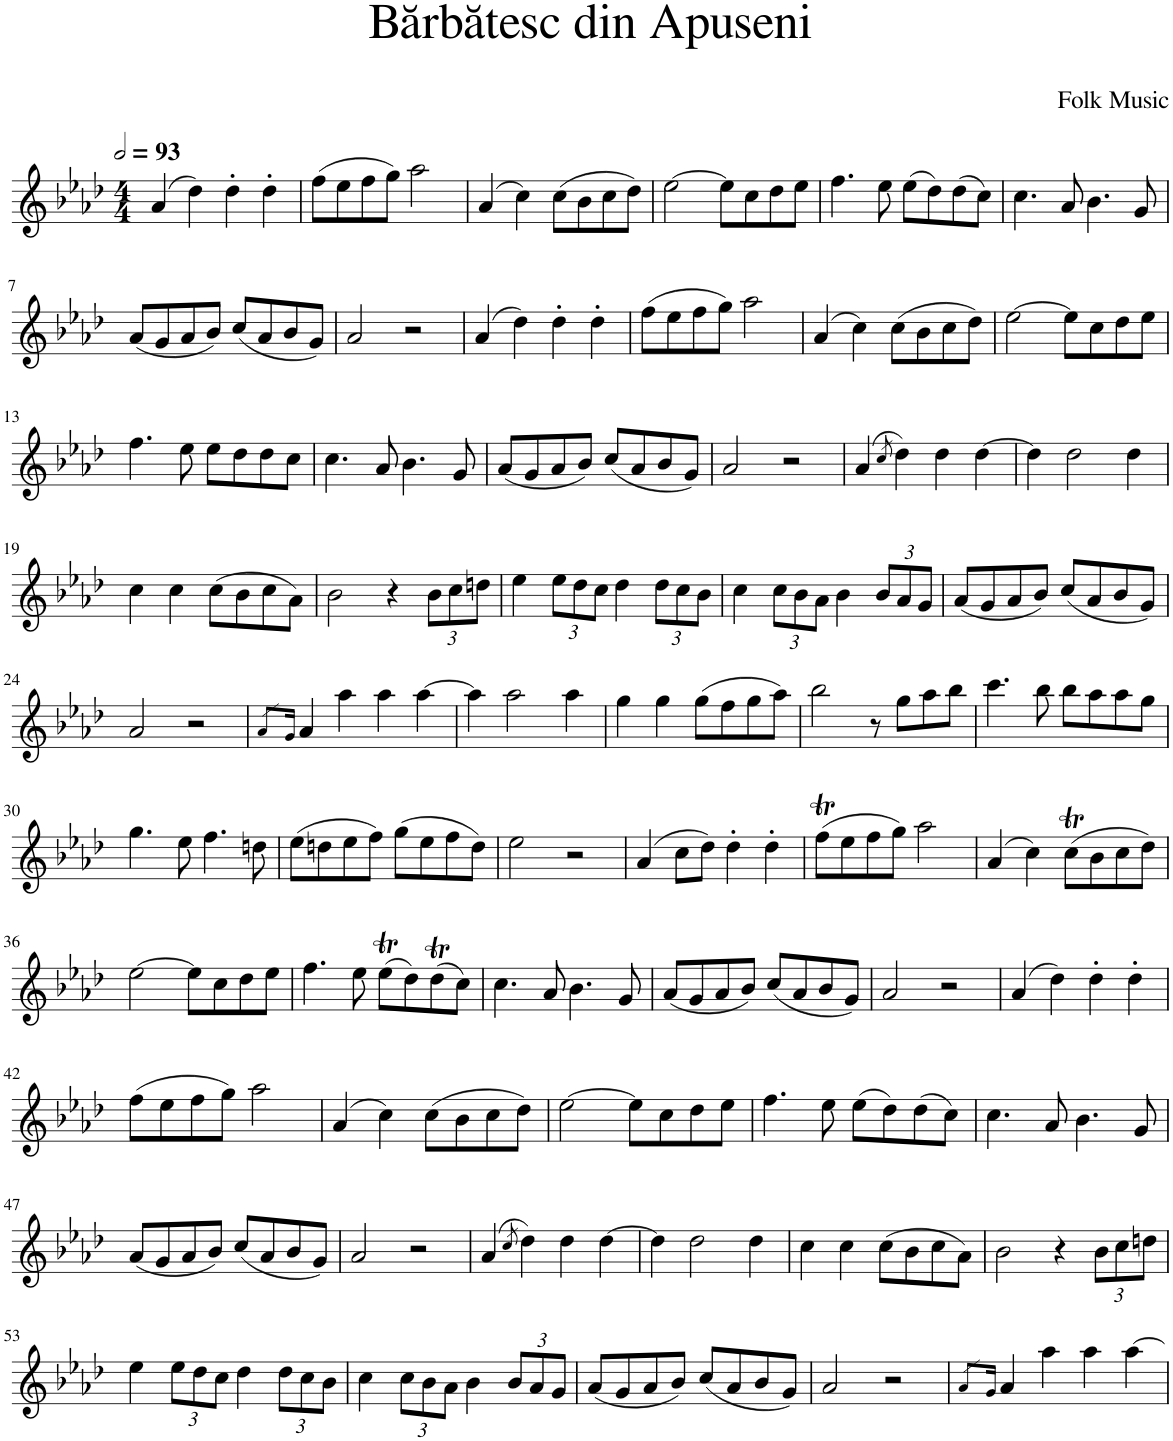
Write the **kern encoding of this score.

**kern
*part1
*staff1
*I"Clarinet Sib
*I'Cl. Sib
*clefG2
*Trd1c2
*k[b-e-a-d-]
*M4/4
*MM186
=1
(4a-/
4dd-\)
4dd-'\
4dd-'\
=2
(8ff\L
8ee-\
8ff\
8gg\J)
2aa-\
=3
(4a-/
4cc\)
(8cc\L
8b-\
8cc\
8dd-\J)
=4
[2ee-\
8ee-\L]
8cc\
8dd-\
8ee-\J
=5
4.ff\
8ee-\
(8ee-\L
8dd-\)
(8dd-\
8cc\J)
=6
4.cc\
8a-/
4.b-\
8g/
!!LO:LB:g=z
=7
(8a-/L
8g/
8a-/
8b-/J)
(8cc/L
8a-/
8b-/
8g/J)
=8
2a-/
2r
=9
(4a-/
4dd-\)
4dd-'\
4dd-'\
=10
(8ff\L
8ee-\
8ff\
8gg\J)
2aa-\
=11
(4a-/
4cc\)
(8cc\L
8b-\
8cc\
8dd-\J)
=12
[2ee-\
8ee-\L]
8cc\
8dd-\
8ee-\J
!!LO:LB:g=z
=13
4.ff\
8ee-\
8ee-\L
8dd-\
8dd-\
8cc\J
=14
4.cc\
8a-/
4.b-\
8g/
=15
(8a-/L
8g/
8a-/
8b-/J)
(8cc/L
8a-/
8b-/
8g/J)
=16
2a-/
2r
=17
(4a-/
8qcc/
4dd-\)
4dd-\
[4dd-\
=18
4dd-\]
2dd-\
4dd-\
!!LO:LB:g=z
=19
4cc\
4cc\
(8cc\L
8b-\
8cc\
8a-\J)
=20
2b-\
4r
*Xbrackettup
12b-\L
12cc\
12ddn\J
=21
4ee-\
12ee-\L
12dd-\
12cc\J
4dd-\
12dd-\L
12cc\
12b-\J
=22
4cc\
12cc\L
12b-\
12a-\J
4b-\
12b-/L
12a-/
12g/J
=23
(8a-/L
8g/
8a-/
8b-/J)
(8cc/L
8a-/
8b-/
8g/J)
!!LO:LB:g=z
=24
2a-/
2r
=25
8qa-/L
16qg/Jk
4a-/
4aa-\
4aa-\
[4aa-\
=26
4aa-\]
2aa-\
4aa-\
=27
4gg\
4gg\
(8gg\L
8ff\
8gg\
8aa-\J)
=28
2bb-\
8r
8gg\L
8aa-\
8bb-\J
=29
4.ccc\
8bb-\
8bb-\L
8aa-\
8aa-\
8gg\J
!!LO:LB:g=z
=30
4.gg\
8ee-\
4.ff\
8ddn\
=31
(8ee-\L
8ddn\
8ee-\
8ff\J)
(8gg\L
8ee-\
8ff\
8dd\J)
=32
2ee-\
2r
=33
(4a-/
8cc\L
8dd-\J)
4dd-'\
4dd-'\
=34
(8ffT\L
8ee-\
8ff\
8gg\J)
2aa-\
=35
(4a-/
4cc\)
(8cct\L
8b-\
8cc\
8dd-\J)
!!LO:LB:g=z
=36
[2ee-\
8ee-\L]
8cc\
8dd-\
8ee-\J
=37
4.ff\
8ee-\
(8ee-T\L
8dd-\)
(8dd-T\
8cc\J)
=38
4.cc\
8a-/
4.b-\
8g/
=39
(8a-/L
8g/
8a-/
8b-/J)
(8cc/L
8a-/
8b-/
8g/J)
=40
2a-/
2r
=41
(4a-/
4dd-\)
4dd-'\
4dd-'\
!!LO:LB:g=z
=42
(8ff\L
8ee-\
8ff\
8gg\J)
2aa-\
=43
(4a-/
4cc\)
(8cc\L
8b-\
8cc\
8dd-\J)
=44
[2ee-\
8ee-\L]
8cc\
8dd-\
8ee-\J
=45
4.ff\
8ee-\
(8ee-\L
8dd-\)
(8dd-\
8cc\J)
=46
4.cc\
8a-/
4.b-\
8g/
!!LO:LB:g=z
=47
(8a-/L
8g/
8a-/
8b-/J)
(8cc/L
8a-/
8b-/
8g/J)
=48
2a-/
2r
=49
(4a-/
8qcc/
4dd-\)
4dd-\
[4dd-\
=50
4dd-\]
2dd-\
4dd-\
=51
4cc\
4cc\
(8cc\L
8b-\
8cc\
8a-\J)
=52
2b-\
4r
12b-\L
12cc\
12ddn\J
!!LO:LB:g=z
=53
4ee-\
12ee-\L
12dd-\
12cc\J
4dd-\
12dd-\L
12cc\
12b-\J
=54
4cc\
12cc\L
12b-\
12a-\J
4b-\
12b-/L
12a-/
12g/J
=55
(8a-/L
8g/
8a-/
8b-/J)
(8cc/L
8a-/
8b-/
8g/J)
=56
2a-/
2r
=57
8qa-/L
16qg/Jk
4a-/
4aa-\
4aa-\
[4aa-\
=
*-
